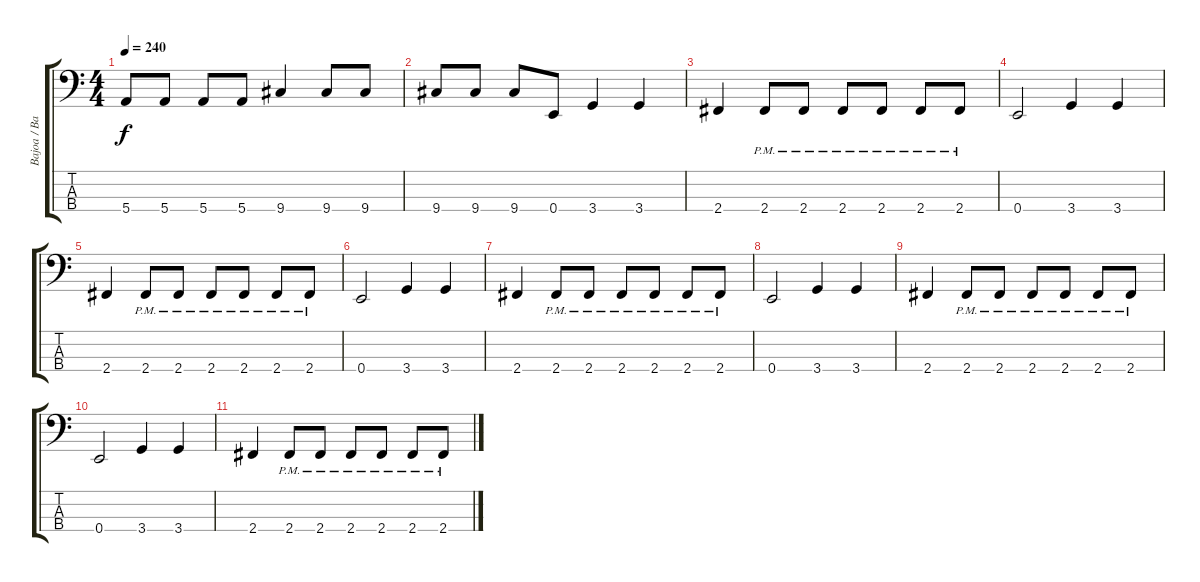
\track ("Bajoa / Bajo" "Bajoa / Ba") {instrument electricbasspick}
\staff {score tabs}
\tuning (G2 D2 A1 E1) {hide}
\ts (4 4)
\tempo 240
\clef f4
\ks c
5.4.8{dy f} 5.4.8 5.4.8 5.4.8 9.4.4 9.4.8 9.4.8 |
9.4.8 9.4.8 9.4.8 0.4.8 3.4.4 3.4.4 |
2.4.4 2.4{pm}.8 2.4{pm}.8 2.4{pm}.8 2.4{pm}.8 2.4{pm}.8 2.4{pm}.8 |
0.4.2 3.4.4 3.4.4 |
2.4.4 2.4{pm}.8 2.4{pm}.8 2.4{pm}.8 2.4{pm}.8 2.4{pm}.8 2.4{pm}.8 |
0.4.2 3.4.4 3.4.4 |
2.4.4 2.4{pm}.8 2.4{pm}.8 2.4{pm}.8 2.4{pm}.8 2.4{pm}.8 2.4{pm}.8 |
0.4.2 3.4.4 3.4.4 |
2.4.4 2.4{pm}.8 2.4{pm}.8 2.4{pm}.8 2.4{pm}.8 2.4{pm}.8 2.4{pm}.8 |
0.4.2 3.4.4 3.4.4 |
2.4.4 2.4{pm}.8 2.4{pm}.8 2.4{pm}.8 2.4{pm}.8 2.4{pm}.8 2.4{pm}.8
